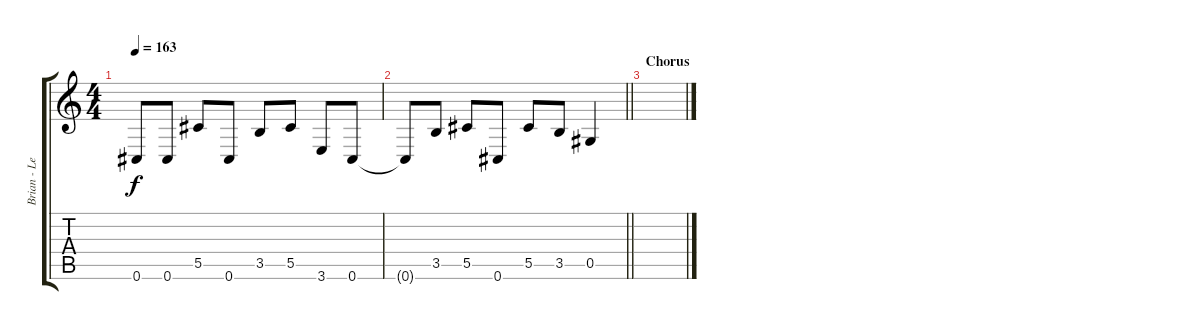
\track ("Brian - Lead Gtr (1/2 Step Down Drop C#)" "Brian - Le") {instrument acousticguitarsteel}
\staff {score tabs}
\tuning (Eb4 Bb3 Gb3 Db3 Ab2 Db2) {hide}
\ts (4 4)
\tempo 163
\clef g2
\ks c
0.6.8{dy f} 0.6.8 5.5.8 0.6.8 3.5.8 5.5.8 3.6.8 0.6.8 |
\barLineRight lightlight
0.6{t}.8 3.5.8 5.5.8 0.6.8 5.5.8 3.5.8 0.5.4 |
\section ("" "Chorus")
